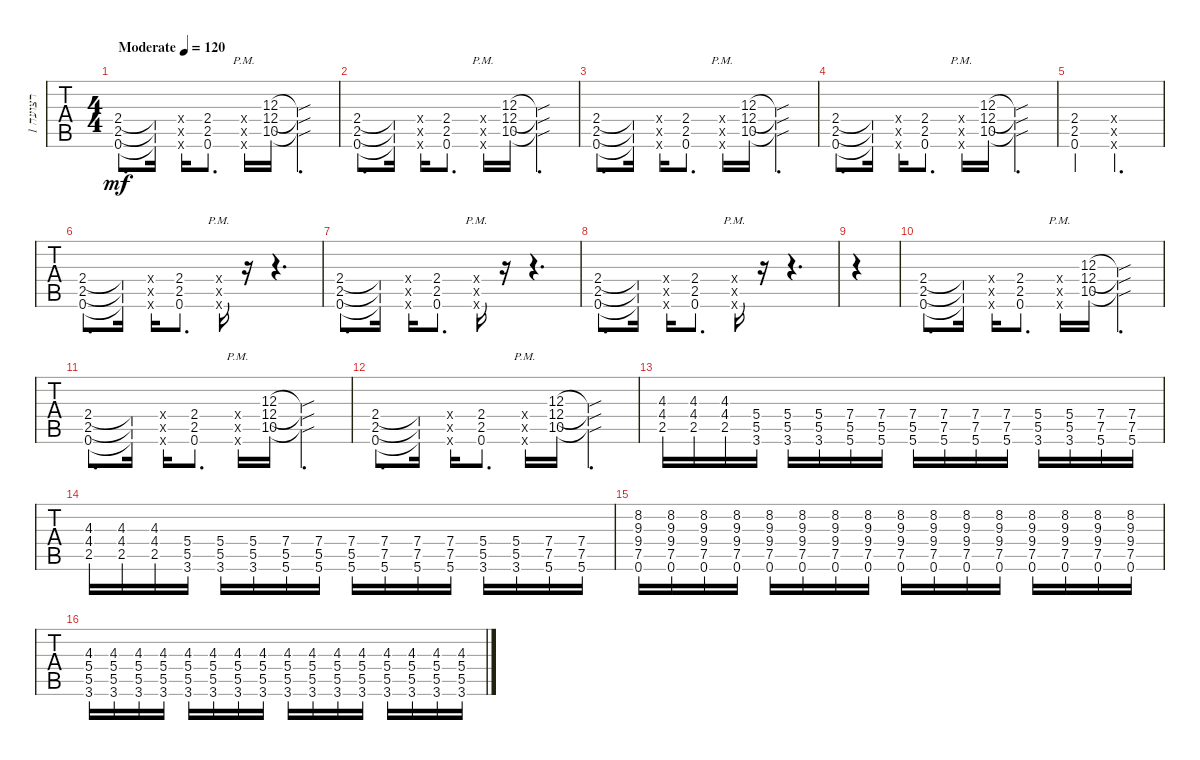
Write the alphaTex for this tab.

\track ("רצועה 1" "רצועה 1") {instrument distortionguitar}
\staff {tabs}
\tuning (Eb4 Bb3 Gb3 Db3 Ab2 Eb2) {hide}
\ts (4 4)
\tempo (120 "Moderate")
\clef g2
\ks c
(2.4 2.5 0.6).8{d dy mf instrument distortionguitar} (2.4{t} 2.5{t} 0.6{t}).16 (0.4{x} 0.5{x} 0.6{x}).16 (2.4 2.5 0.6).8{d} (2.4{pm x} 2.5{x} 0.6{x}).16 (12.3 12.4 10.5).16 (12.3{sou t} 12.4{sou t} 10.5{sou t}).4{d} |
(2.4 2.5 0.6).8{d} (2.4{t} 2.5{t} 0.6{t}).16 (0.4{x} 0.5{x} 0.6{x}).16 (2.4 2.5 0.6).8{d} (2.4{pm x} 2.5{x} 0.6{x}).16 (12.3 12.4 10.5).16 (12.3{sou t} 12.4{sou t} 10.5{sou t}).4{d} |
(2.4 2.5 0.6).8{d} (2.4{t} 2.5{t} 0.6{t}).16 (0.4{x} 0.5{x} 0.6{x}).16 (2.4 2.5 0.6).8{d} (2.4{pm x} 2.5{x} 0.6{x}).16 (12.3 12.4 10.5).16 (12.3{sou t} 12.4{sou t} 10.5{sou t}).4{d} |
(2.4 2.5 0.6).8{d} (2.4{t} 2.5{t} 0.6{t}).16 (0.4{x} 0.5{x} 0.6{x}).16 (2.4 2.5 0.6).8{d} (2.4{pm x} 2.5{x} 0.6{x}).16 (12.3 12.4 10.5).16 (12.3{sou t} 12.4{sou t} 10.5{sou t}).4{d} |
(2.4 2.5 0.6).4 (0.4{x} 0.5{x} 0.6{x}).2{d} |
(2.4 2.5 0.6).8{d} (2.4{t} 2.5{t} 0.6{t}).16 (0.4{x} 0.5{x} 0.6{x}).16 (2.4 2.5 0.6).8{d} (0.4{pm x} 2.5{x} 0.6{x}).16 r.16 r.4{d} |
(2.4 2.5 0.6).8{d} (2.4{t} 2.5{t} 0.6{t}).16 (0.4{x} 0.5{x} 0.6{x}).16 (2.4 2.5 0.6).8{d} (0.4{pm x} 2.5{x} 0.6{x}).16 r.16 r.4{d} |
(2.4 2.5 0.6).8{d} (2.4{t} 2.5{t} 0.6{t}).16 (0.4{x} 0.5{x} 0.6{x}).16 (2.4 2.5 0.6).8{d} (0.4{pm x} 2.5{x} 0.6{x}).16 r.16 r.4{d} |
|
(2.4 2.5 0.6).8{d} (2.4{t} 2.5{t} 0.6{t}).16 (0.4{x} 0.5{x} 0.6{x}).16 (2.4 2.5 0.6).8{d} (2.4{pm x} 2.5{x} 0.6{x}).16 (12.3 12.4 10.5).16 (12.3{sou t} 12.4{sou t} 10.5{sou t}).4{d} |
(2.4 2.5 0.6).8{d} (2.4{t} 2.5{t} 0.6{t}).16 (0.4{x} 0.5{x} 0.6{x}).16 (2.4 2.5 0.6).8{d} (2.4{pm x} 2.5{x} 0.6{x}).16 (12.3 12.4 10.5).16 (12.3{sou t} 12.4{sou t} 10.5{sou t}).4{d} |
(2.4 2.5 0.6).8{d} (2.4{t} 2.5{t} 0.6{t}).16 (0.4{x} 0.5{x} 0.6{x}).16 (2.4 2.5 0.6).8{d} (2.4{pm x} 2.5{x} 0.6{x}).16 (12.3 12.4 10.5).16 (12.3{sou t} 12.4{sou t} 10.5{sou t}).4{d} |
(4.3 4.4 2.5).16 (4.3 4.4 2.5).16 (4.3 4.4 2.5).16 (5.4 5.5 3.6).16 (5.4 5.5 3.6).16 (5.4 5.5 3.6).16 (7.4 5.5 5.6).16 (7.4 5.5 5.6).16 (7.4 5.5 5.6).16 (7.4 7.5 5.6).16 (7.4 7.5 5.6).16 (7.4 7.5 5.6).16 (5.4 5.5 3.6).16 (5.4 5.5 3.6).16 (7.4 7.5 5.6).16 (7.4 7.5 5.6).16 |
(4.3 4.4 2.5).16 (4.3 4.4 2.5).16 (4.3 4.4 2.5).16 (5.4 5.5 3.6).16 (5.4 5.5 3.6).16 (5.4 5.5 3.6).16 (7.4 5.5 5.6).16 (7.4 5.5 5.6).16 (7.4 5.5 5.6).16 (7.4 7.5 5.6).16 (7.4 7.5 5.6).16 (7.4 7.5 5.6).16 (5.4 5.5 3.6).16 (5.4 5.5 3.6).16 (7.4 7.5 5.6).16 (7.4 7.5 5.6).16 |
(8.2 9.3 9.4 7.5 0.6).16 (8.2 9.3 9.4 7.5 0.6).16 (8.2 9.3 9.4 7.5 0.6).16 (8.2 9.3 9.4 7.5 0.6).16 (8.2 9.3 9.4 7.5 0.6).16 (8.2 9.3 9.4 7.5 0.6).16 (8.2 9.3 9.4 7.5 0.6).16 (8.2 9.3 9.4 7.5 0.6).16 (8.2 9.3 9.4 7.5 0.6).16 (8.2 9.3 9.4 7.5 0.6).16 (8.2 9.3 9.4 7.5 0.6).16 (8.2 9.3 9.4 7.5 0.6).16 (8.2 9.3 9.4 7.5 0.6).16 (8.2 9.3 9.4 7.5 0.6).16 (8.2 9.3 9.4 7.5 0.6).16 (8.2 9.3 9.4 7.5 0.6).16 |
(4.3 5.4 5.5 3.6).16 (4.3 5.4 5.5 3.6).16 (4.3 5.4 5.5 3.6).16 (4.3 5.4 5.5 3.6).16 (4.3 5.4 5.5 3.6).16 (4.3 5.4 5.5 3.6).16 (4.3 5.4 5.5 3.6).16 (4.3 5.4 5.5 3.6).16 (4.3 5.4 5.5 3.6).16 (4.3 5.4 5.5 3.6).16 (4.3 5.4 5.5 3.6).16 (4.3 5.4 5.5 3.6).16 (4.3 5.4 5.5 3.6).16 (4.3 5.4 5.5 3.6).16 (4.3 5.4 5.5 3.6).16 (4.3 5.4 5.5 3.6).16
